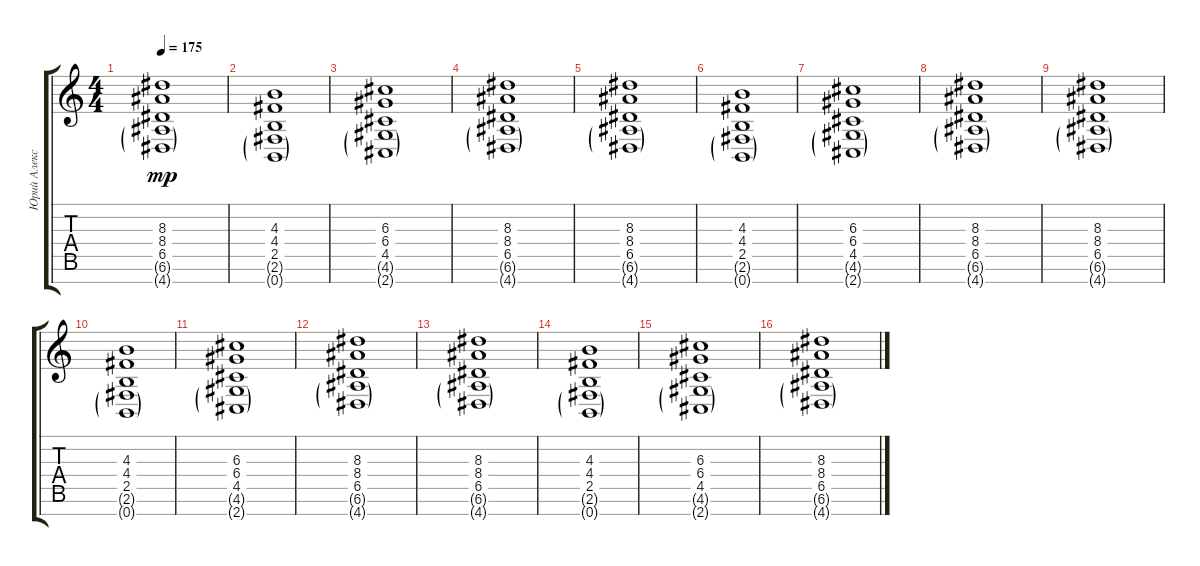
\track ("Юрий Алексеев" "Юрий Алекс") {instrument distortionguitar}
\staff {score tabs}
\tuning (E4 B3 G3 D3 A2 E2 B1) {hide}
\ts (4 4)
\tempo 175
\clef g2
\ks c
(8.3 8.4 6.5 6.6{g} 4.7{g}).1{dy mp} |
(4.3 4.4 2.5 2.6{g} 0.7{g}).1 |
(6.3 6.4 4.5 4.6{g} 2.7{g}).1 |
(8.3 8.4 6.5 6.6{g} 4.7{g}).1 |
(8.3 8.4 6.5 6.6{g} 4.7{g}).1 |
(4.3 4.4 2.5 2.6{g} 0.7{g}).1 |
(6.3 6.4 4.5 4.6{g} 2.7{g}).1 |
(8.3 8.4 6.5 6.6{g} 4.7{g}).1 |
(8.3 8.4 6.5 6.6{g} 4.7{g}).1 |
(4.3 4.4 2.5 2.6{g} 0.7{g}).1 |
(6.3 6.4 4.5 4.6{g} 2.7{g}).1 |
(8.3 8.4 6.5 6.6{g} 4.7{g}).1 |
(8.3 8.4 6.5 6.6{g} 4.7{g}).1 |
(4.3 4.4 2.5 2.6{g} 0.7{g}).1 |
(6.3 6.4 4.5 4.6{g} 2.7{g}).1 |
(8.3 8.4 6.5 6.6{g} 4.7{g}).1
